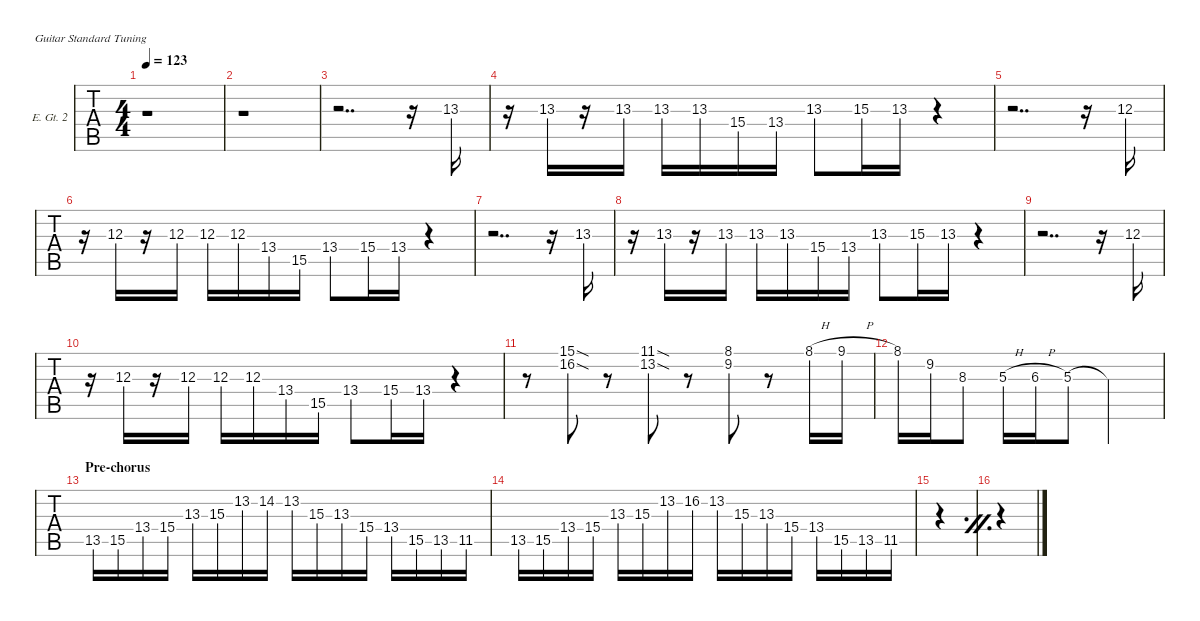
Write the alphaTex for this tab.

\defaultSystemsLayout 4
\hideDynamics
\bracketExtendMode nobrackets
\firstSystemTrackNameOrientation horizontal
\track ("Ele. Guitar 2" "E. Gt. 2") {defaultSystemsLayout 4 instrument overdrivenguitar}
\staff {tabs}
\tuning (E4 B3 G3 D3 A2 E2)
\ts (4 4)
\tempo 123
\clef g2
\scale
0.232697
\ks ab
r.1{dy f} |
\scale
0.232697 r.1 |
\scale
0.232698 r.2{dd} r.16 13.3{acc b}.16 |
\scale
0.301908 r.16 13.3{acc b}.16 r.16 13.3{acc b}.16 13.3{acc b}.16 13.3{acc b}.16 15.4{acc forcenatural}.16 13.4{acc b}.16 13.3{st acc b}.8 15.3{acc b}.16 13.3{acc b}.16 r.4 |
\scale
0.232697 r.2{dd} r.16 12.3{acc forcenatural}.16 |
\scale
0.232697 r.16 12.3{acc forcenatural}.16 r.16 12.3{acc forcenatural}.16 12.3{acc forcenatural}.16 12.3{acc forcenatural}.16 13.4{acc b}.16 15.5{acc forcenatural}.16 13.4{st acc b}.8 15.4{acc forcenatural}.16 13.4{acc b}.16 r.4 |
\scale
0.232698 r.2{dd} r.16 13.3{acc b}.16 |
\scale
0.301908 r.16 13.3{acc b}.16 r.16 13.3{acc b}.16 13.3{acc b}.16 13.3{acc b}.16 15.4{acc forcenatural}.16 13.4{acc b}.16 13.3{st acc b}.8 15.3{acc b}.16 13.3{acc b}.16 r.4 |
\scale
0.232698 r.2{dd} r.16 12.3{acc forcenatural}.16 |
\scale
0.232697 r.16 12.3{acc forcenatural}.16 r.16 12.3{acc forcenatural}.16 12.3{acc forcenatural}.16 12.3{acc forcenatural}.16 13.4{acc b}.16 15.5{acc forcenatural}.16 13.4{st acc b}.8 15.4{acc forcenatural}.16 13.4{acc b}.16 r.4 |
\scale
0.232698 r.8 (16.2{sod acc b} 15.1{sod acc forcenatural}).8 r.8 (13.2{sod acc forcenatural} 11.1{sod acc b}).8 r.8 (9.2{acc b} 8.1{acc forcenatural}).8 r.8 8.1{h acc forcenatural}.16 9.1{h acc b}.16 |
8.1{acc forcenatural}.16 9.2{acc b}.16 8.3{st acc b}.8 5.3{h acc forcenatural}.16 6.3{h acc b}.16 5.3{acc forcenatural}.8 5.3{t acc forcenatural}.2 |
\section ("" "Pre-chorus")
\scale
0.301908 13.5{acc b}.16{dy mf instrument overdrivenguitar} 15.5{acc forcenatural}.16 13.4{acc b}.16 15.4{acc forcenatural}.16 13.3{acc b}.16 15.3{acc b}.16 13.2{acc forcenatural}.16 14.2{acc b}.16 13.2{acc forcenatural}.16 15.3{acc b}.16 13.3{acc b}.16 15.4{acc forcenatural}.16 13.4{acc b}.16 15.5{acc forcenatural}.16 13.5{acc b}.16 11.5{acc b}.16 |
\scale
0.232697 13.5{acc b}.16 15.5{acc forcenatural}.16 13.4{acc b}.16 15.4{acc forcenatural}.16 13.3{acc b}.16 15.3{acc b}.16 13.2{acc forcenatural}.16 16.2{acc b}.16 13.2{acc forcenatural}.16 15.3{acc b}.16 13.3{acc b}.16 15.4{acc forcenatural}.16 13.4{acc b}.16 15.5{acc forcenatural}.16 13.5{acc b}.16 11.5{acc b}.16 |
\simile firstofdouble
\scale
0.232697 |
\simile secondofdouble
\scale
0.232697
